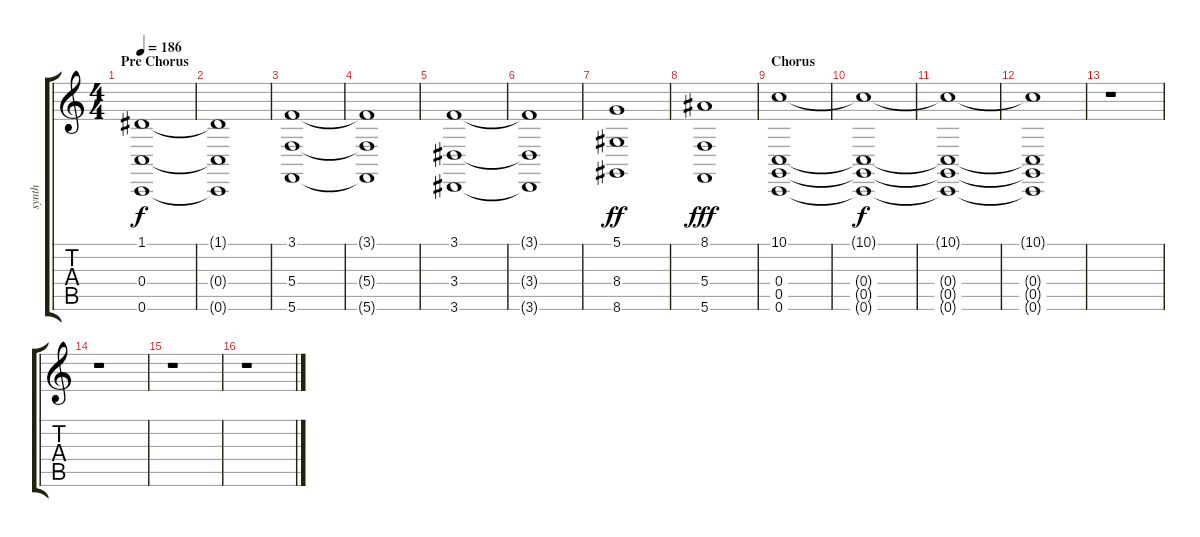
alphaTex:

\track ("synth" "synth") {instrument synthstrings1}
\staff {score tabs}
\tuning (D4 A3 F3 C3 G2 C2) {hide}
\ts (4 4)
\section ("" "Pre Chorus")
\tempo 186
\clef g2
\ks c
(1.1 0.4 0.6).1{dy f} |
(1.1{t} 0.4{t} 0.6{t}).1 |
(3.1 5.4 5.6).1 |
(3.1{t} 5.4{t} 5.6{t}).1 |
(3.1 3.4 3.6).1 |
(3.1{t} 3.4{t} 3.6{t}).1 |
(5.1 8.4 8.6).1{dy ff} |
(8.1 5.4 5.6).1{dy fff} |
\section ("" "Chorus")
(10.1 0.4 0.5 0.6).1{volume 0} |
(10.1{t} 0.4{t} 0.5{t} 0.6{t}).1{dy f} |
(10.1{t} 0.4{t} 0.5{t} 0.6{t}).1 |
(10.1{t} 0.4{t} 0.5{t} 0.6{t}).1 |
r.1{volume 12} |
r.1 |
r.1 |
r.1
